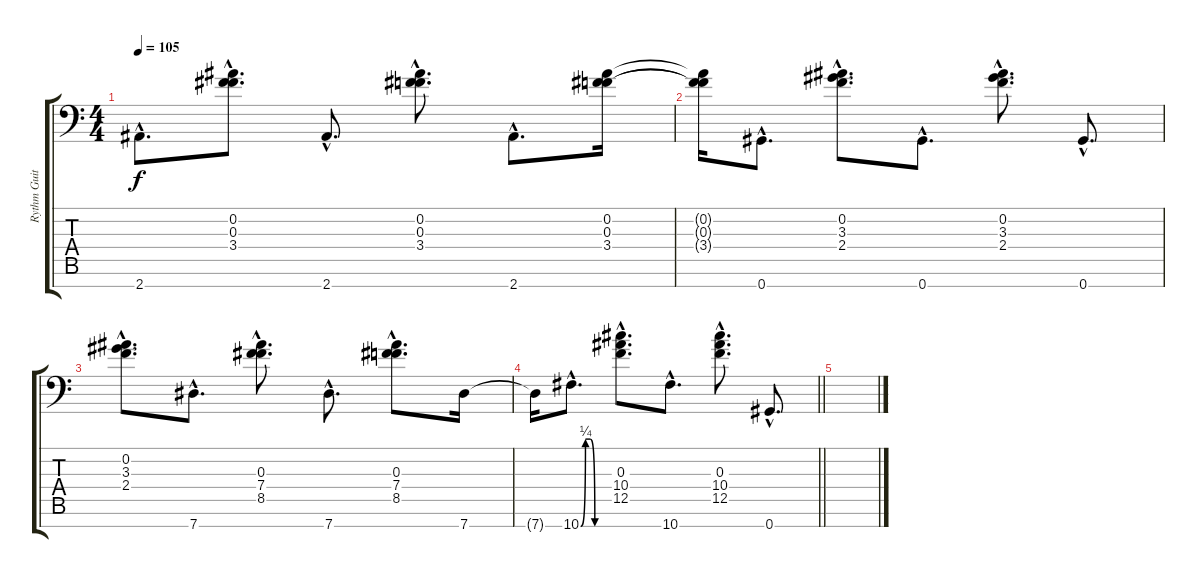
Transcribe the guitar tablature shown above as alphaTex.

\track ("Rythm Guitar #1" "Rythm Guit") {instrument distortionguitar}
\staff {score tabs}
\tuning (Eb4 Bb3 F3 Eb3 Bb2 F2 Ab1) {hide}
\ts (4 4)
\tempo 105
\clef f4
\ks c
2.7{hac}.8{d dy f} (0.2{hac} 0.3{hac} 3.4{hac}).8{d} 2.7{hac}.8{d} (0.2{hac} 0.3{hac} 3.4{hac}).8{d} 2.7{hac}.8{d} (0.2 0.3 3.4).16 |
(0.2{t} 0.3{t} 3.4{t}).16 0.7{hac}.8{d} (0.2{hac} 3.3{hac} 2.4{hac}).8{d} 0.7{hac}.8{d} (0.2{hac} 3.3{hac} 2.4{hac}).8{d} 0.7{hac}.8{d} |
(0.2{hac} 3.3{hac} 2.4{hac}).8{d} 7.7{hac}.8{d} (0.3{hac} 7.4{hac} 8.5{hac}).8{d} 7.7{hac}.8{d} (0.3{hac} 7.4{hac} 8.5{hac}).8{d} 7.7.16 |
\barLineRight lightlight
7.7{t}.16 10.7{be (custom 0 0 10 1 20 1 30 0 60 0) hac}.8{d} (0.3{hac} 10.4{hac} 12.5{hac}).8{d} 10.7{hac}.8{d} (0.3{hac} 10.4{hac} 12.5{hac}).8{d} 0.7{hac}.8{d} |
\section ("" "")
